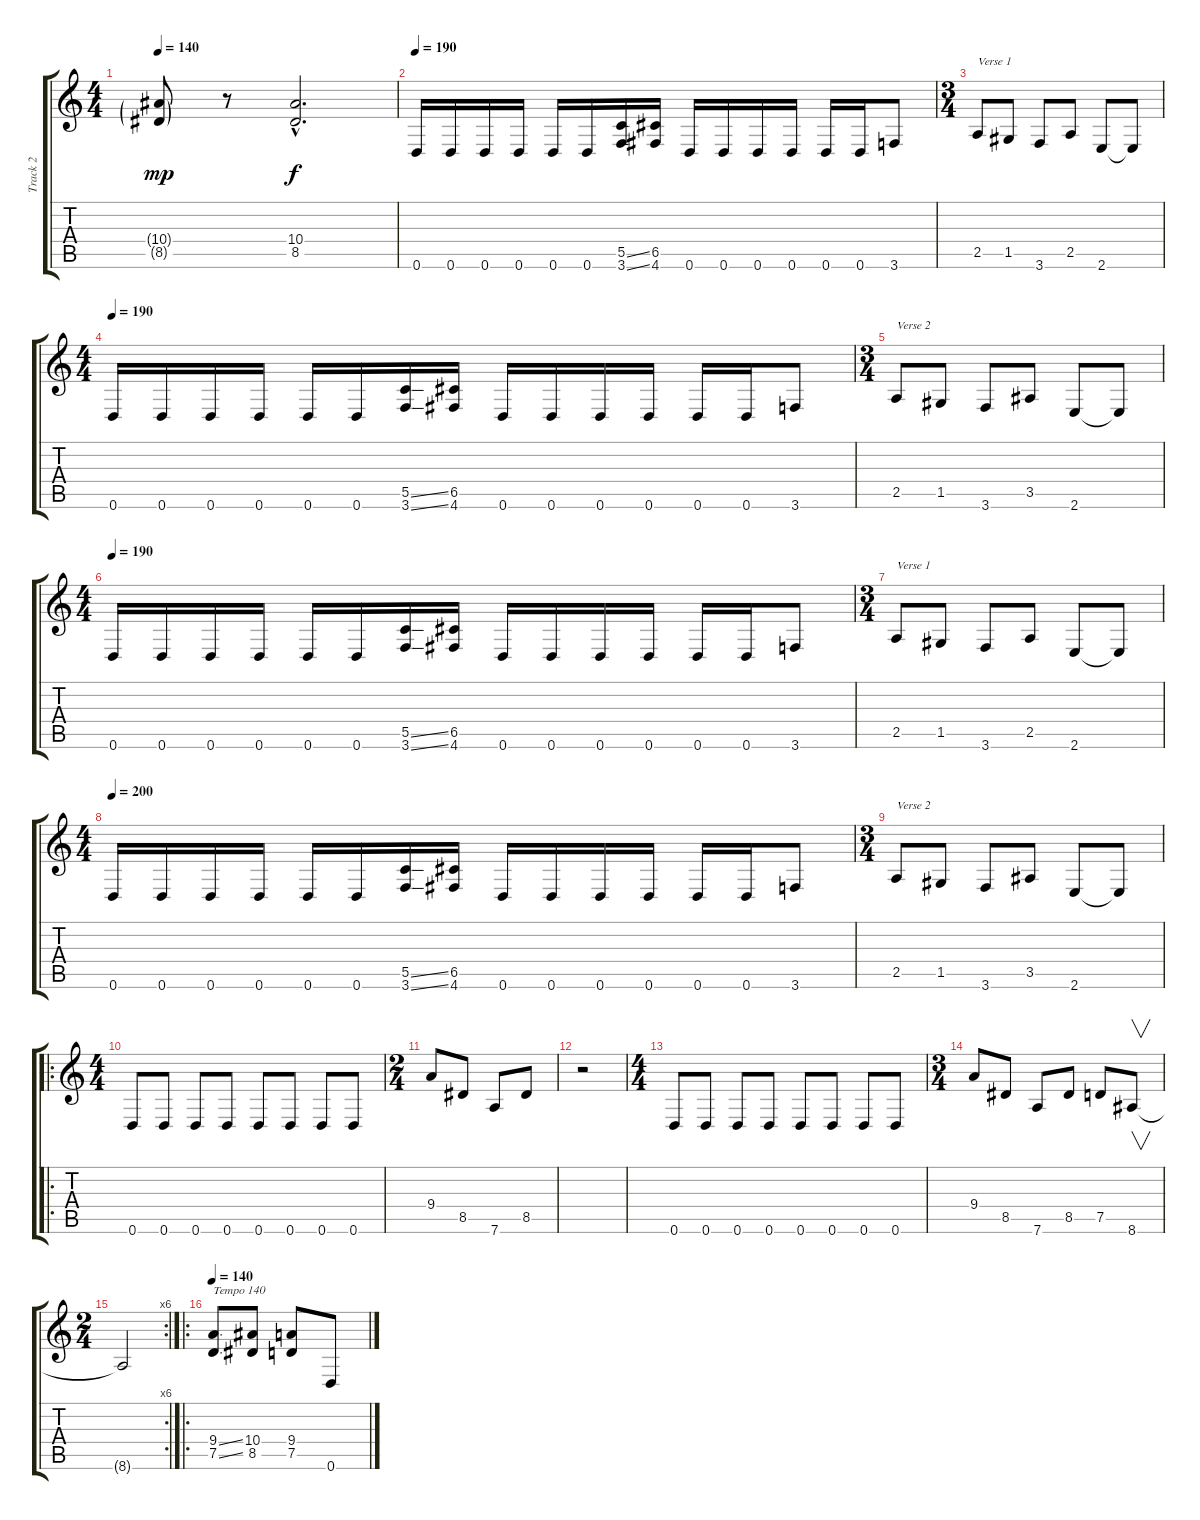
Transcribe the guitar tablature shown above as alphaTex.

\track ("Track 2" "Track 2") {instrument overdrivenguitar}
\staff {score tabs}
\tuning (D4 A3 F3 C3 G2 D2) {hide}
\ts (4 4)
\tempo 140
\clef g2
\ks c
(10.4{g} 8.5{g}).8{dy mp} r.8 (10.4{hac} 8.5{hac}).2{d dy f} |
\tempo 190
0.6.16 0.6.16 0.6.16 0.6.16 0.6.16 0.6.16 (5.5{ss} 3.6{ss}).16 (6.5 4.6).16 0.6.16 0.6.16 0.6.16 0.6.16 0.6.16 0.6.16 3.6.8 |
\ts (3 4)
2.5.8{txt "Verse 1"} 1.5.8 3.6.8 2.5.8 2.6.8 2.6{t}.8 |
\ts (4 4)
\tempo 190
0.6.16 0.6.16 0.6.16 0.6.16 0.6.16 0.6.16 (5.5{ss} 3.6{ss}).16 (6.5 4.6).16 0.6.16 0.6.16 0.6.16 0.6.16 0.6.16 0.6.16 3.6.8 |
\ts (3 4)
2.5.8{txt "Verse 2"} 1.5.8 3.6.8 3.5.8 2.6.8 2.6{t}.8 |
\ts (4 4)
\tempo 190
0.6.16 0.6.16 0.6.16 0.6.16 0.6.16 0.6.16 (5.5{ss} 3.6{ss}).16 (6.5 4.6).16 0.6.16 0.6.16 0.6.16 0.6.16 0.6.16 0.6.16 3.6.8 |
\ts (3 4)
2.5.8{txt "Verse 1"} 1.5.8 3.6.8 2.5.8 2.6.8 2.6{t}.8 |
\ts (4 4)
\tempo 200
0.6.16 0.6.16 0.6.16 0.6.16 0.6.16 0.6.16 (5.5{ss} 3.6{ss}).16 (6.5 4.6).16 0.6.16 0.6.16 0.6.16 0.6.16 0.6.16 0.6.16 3.6.8 |
\ts (3 4)
2.5.8{txt "Verse 2"} 1.5.8 3.6.8 3.5.8 2.6.8 2.6{t}.8 |
\ro
\ts (4 4)
0.6.8 0.6.8 0.6.8 0.6.8 0.6.8 0.6.8 0.6.8 0.6.8 |
\ts (2 4)
9.4.8 8.5.8 7.6.8 8.5.8 |
r.2 |
\ts (4 4)
0.6.8 0.6.8 0.6.8 0.6.8 0.6.8 0.6.8 0.6.8 0.6.8 |
\ts (3 4)
9.4.8 8.5.8 7.6.8 8.5.8 7.5.8 8.6.8{v} |
\rc 6
\ts (2 4)
8.6{t}.2 |
\ro
\tempo 140
(9.4{ss} 7.5{ss}).8{txt "Tempo 140"} (10.4 8.5).8 (9.4 7.5).8 0.6.8
